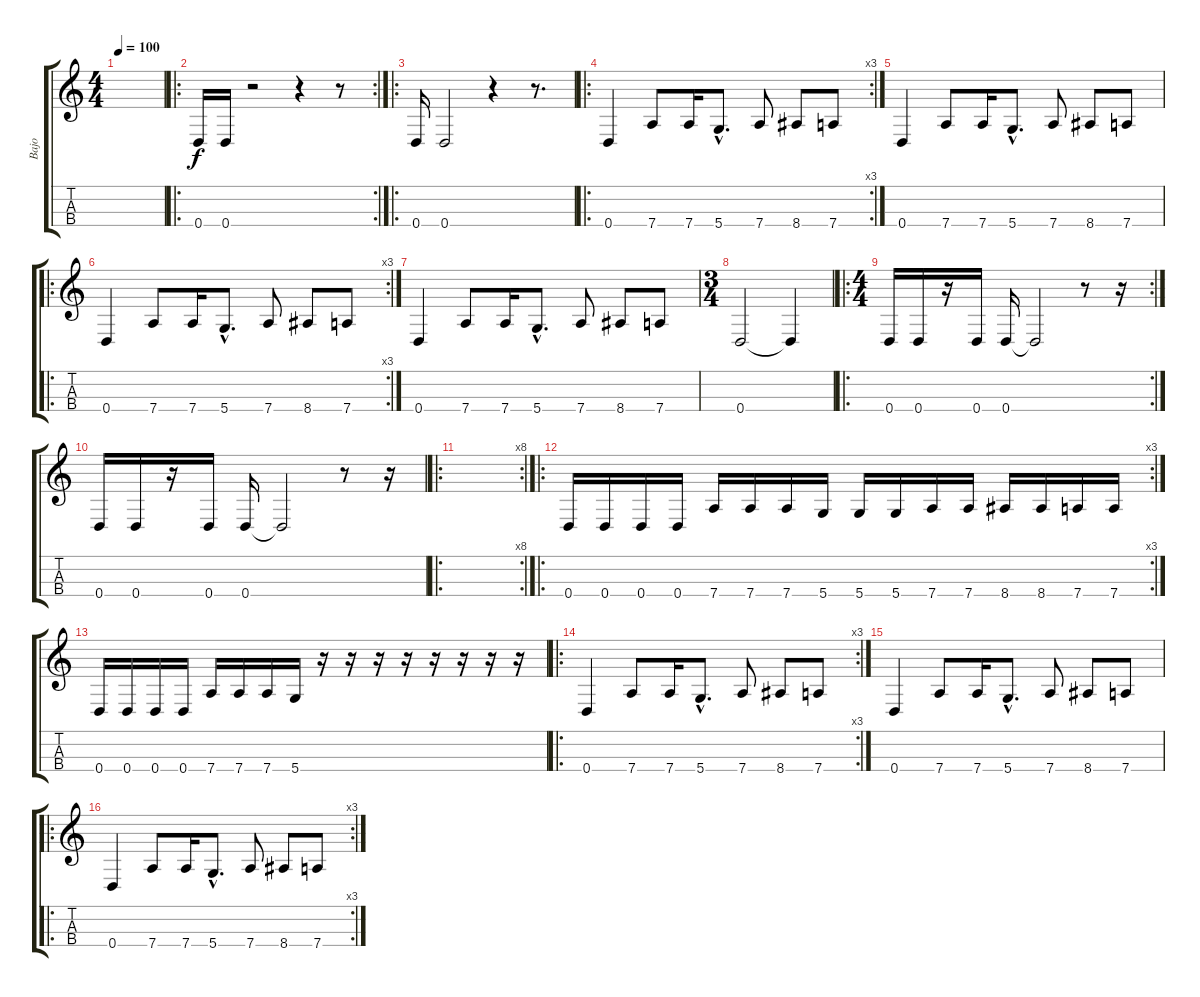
\track ("Bajo" "Bajo") {instrument electricbasspick}
\staff {score tabs}
\tuning (G3 D3 A2 D2) {hide}
\ts (4 4)
\tempo 100
\clef g2
\ks c
|
\ro
\rc 2
0.4.16 0.4.16 r.2 r.4 r.8 |
\ro
0.4.16 0.4.2 r.4 r.8{d} |
\ro
\rc 3
0.4.4 7.4.8 7.4.16 5.4{hac}.8{d} 7.4.8 8.4.8 7.4.8 |
0.4.4 7.4.8 7.4.16 5.4{hac}.8{d} 7.4.8 8.4.8 7.4.8 |
\ro
\rc 3
0.4.4 7.4.8 7.4.16 5.4{hac}.8{d} 7.4.8 8.4.8 7.4.8 |
0.4.4 7.4.8 7.4.16 5.4{hac}.8{d} 7.4.8 8.4.8 7.4.8 |
\ts (3 4)
0.4.2 0.4{t}.4 |
\ro
\rc 2
\ts (4 4)
0.4.16 0.4.16 r.16 0.4.16 0.4.16 0.4{t}.2 r.8 r.16 |
0.4.16 0.4.16 r.16 0.4.16 0.4.16 0.4{t}.2 r.8 r.16 |
\ro
\rc 8
|
\ro
\rc 3
0.4.16 0.4.16 0.4.16 0.4.16 7.4.16 7.4.16 7.4.16 5.4.16 5.4.16 5.4.16 7.4.16 7.4.16 8.4.16 8.4.16 7.4.16 7.4.16 |
0.4.16 0.4.16 0.4.16 0.4.16 7.4.16 7.4.16 7.4.16 5.4.16 r.16 r.16 r.16 r.16 r.16 r.16 r.16 r.16 |
\ro
\rc 3
0.4.4 7.4.8 7.4.16 5.4{hac}.8{d} 7.4.8 8.4.8 7.4.8 |
0.4.4 7.4.8 7.4.16 5.4{hac}.8{d} 7.4.8 8.4.8 7.4.8 |
\ro
\rc 3
0.4.4 7.4.8 7.4.16 5.4{hac}.8{d} 7.4.8 8.4.8 7.4.8
